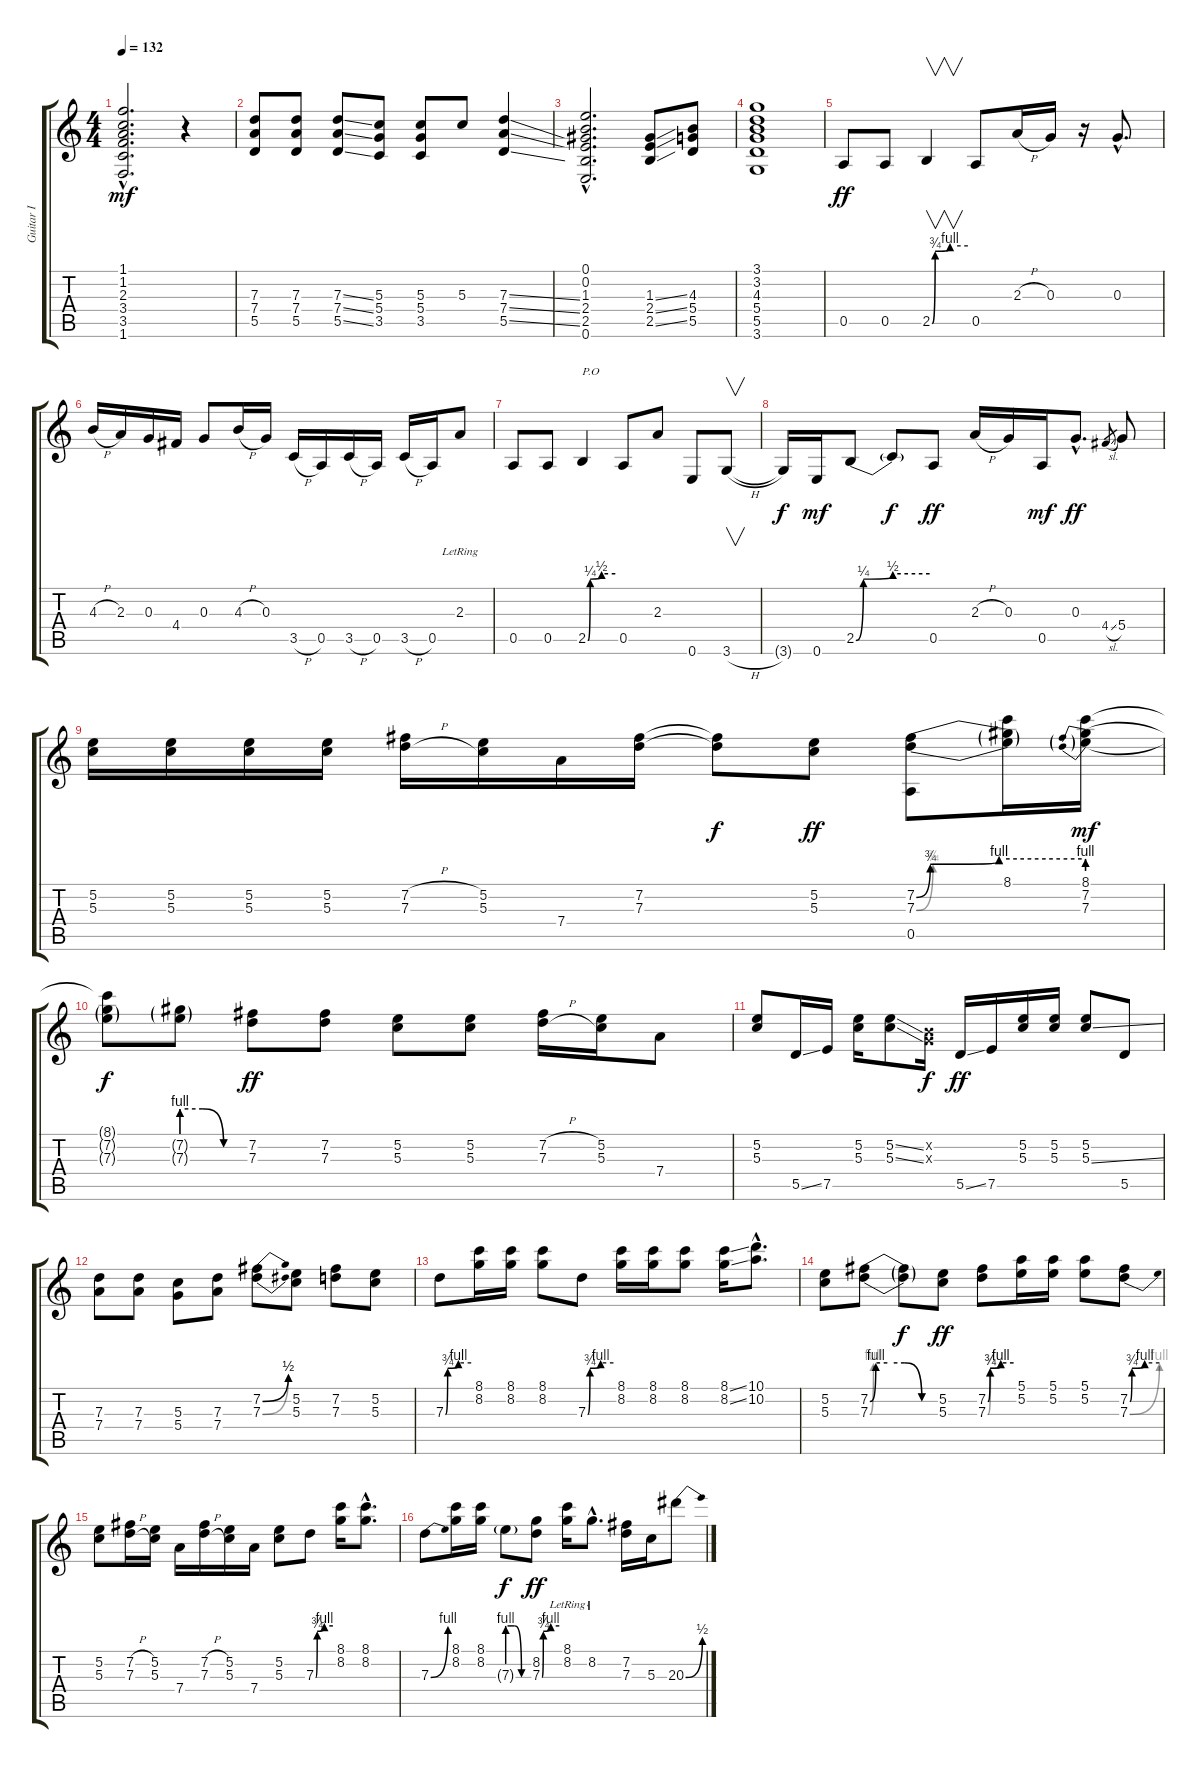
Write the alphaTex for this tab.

\track ("Guitar I" "Guitar I") {instrument overdrivenguitar}
\staff {score tabs}
\tuning (E4 B3 G3 D3 A2 E2) {hide}
\ts (4 4)
\tempo 132
\clef g2
\ks c
(1.1{hac} 1.2{hac} 2.3{hac} 3.4{hac} 3.5{hac} 1.6{hac}).2{d dy mf} r.4 |
(7.3 7.4 5.5).8 (7.3 7.4 5.5).8 (7.3{ss} 7.4{ss} 5.5{ss}).8 (5.3 5.4 3.5).8 (5.3 5.4 3.5).8 5.3.8 (7.3{ss} 7.4{ss} 5.5{ss}).4 |
(0.1{hac} 0.2{hac} 1.3{hac} 2.4{hac} 2.5{hac} 0.6{hac}).2{d} (1.3{ss} 2.4{ss} 2.5{ss}).8 (4.3 5.4 5.5).8 |
(3.1 3.2 4.3 5.4 5.5 3.6).1 |
0.5.8{dy ff} 0.5.8 2.5{be (custom 0 0 5 3 30 4 60 4)}.4{v} 0.5.8 2.3{h}.16 0.3.16 r.16 0.3{hac}.8{d} |
4.3{h}.16 2.3.16 0.3.16 4.4.16 0.3.8 4.3{h}.16 0.3.16 3.5{h}.16 0.5.16 3.5{h}.16 0.5.16 3.5{h}.16 0.5.16 2.3{lr}.8 |
0.5.8 0.5.8 2.5{be (custom 0 0 5 1 30 2 60 2)}.4{txt "P.O"} 0.5.8 2.3.8 0.6.8 3.6{h}.8{v} |
3.6{t}.16{dy f} 0.6.16{dy mf} 2.5{be (custom 0 0 6 1 30 2 60 2)}.8 2.5{t}.8{dy f} 0.5.8{dy ff} 2.3{h}.16 0.3.16 0.5.16{dy mf} 0.3{hac}.8{d dy ff} 4.4{sl}.8{gr} 5.4.8 |
(5.2 5.3).16 (5.2 5.3).16 (5.2 5.3).16 (5.2 5.3).16 (7.2{h} 7.3{h}).16 (5.2 5.3).16 7.4.16 (7.2 7.3).16 (7.2{t} 7.3{t}).8{dy f} (5.2 5.3).8{dy ff} (7.2{be (custom 0 0 5 3 30 4 60 4)} 7.3{be (custom 0 0 6 3 30 4 60 4)} 0.5).8 (8.1 7.2{t} 7.3{t}).16 (8.1 7.2{be (prebend 0 4 60 4)} 7.3{be (prebend 0 4 60 4)}).16{dy mf} |
(8.1{t} 7.2{t} 7.3{t}).8{dy f} (7.2{be (custom 0 4 20 4 40 0 60 0) g} 7.3{be (custom 0 4 20 4 40 0 60 0) g}).8 (7.2 7.3).8{dy ff} (7.2 7.3).8 (5.2 5.3).8 (5.2 5.3).8 (7.2{h} 7.3{h}).16 (5.2 5.3).16 7.4.8 |
(5.2 5.3).8 5.5{ss}.16 7.5.16 (5.2 5.3).16 (5.2{ss} 5.3{ss}).8 (0.2{x} 0.3{x}).16{dy f} 5.5{ss}.16{dy ff} 7.5.16 (5.2 5.3).16 (5.2 5.3).16 (5.2 5.3{ss}).8 5.5.8 |
(7.3 7.4).8 (7.3 7.4).8 (5.3 5.4).8 (7.3 7.4).8 (7.2{be (bend 0 0 60 2)} 7.3{be (bend 0 0 60 2)}).8 (5.2 5.3).8 (7.2 7.3).8 (5.2 5.3).8 |
7.3{be (custom 0 0 5 3 30 4 60 4)}.8 (8.1 8.2).16 (8.1 8.2).16 (8.1 8.2).8 7.3{be (custom 0 0 5 3 30 4 60 4)}.8 (8.1 8.2).16 (8.1 8.2).16 (8.1 8.2).8 (8.1{ss} 8.2{ss}).16 (10.1{hac} 10.2{hac}).8{d} |
(5.2 5.3).8 (7.2{be (custom 0 0 5 4 15 4 30 4 45 0 60 0)} 7.3{be (custom 0 0 3 4 15 4 30 4 45 0 60 0)}).8 (7.2{t} 7.3{t}).8{dy f} (5.2 5.3).8{dy ff} (7.2{be (custom 0 0 5 3 30 4 60 4)} 7.3{be (custom 0 0 6 3 30 4 60 4)}).8 (5.1 5.2).16 (5.1 5.2).16 (5.1 5.2).8 (7.2{be (custom 0 0 4 3 30 4 60 4)} 7.3{be (bend 0 0 60 4)}).8 |
(5.2 5.3).8 (7.2{h} 7.3{h}).16 (5.2 5.3).16 7.4.16 (7.2{h} 7.3{h}).16 (5.2 5.3).16 7.4.16 (5.2 5.3).8 7.3{be (custom 0 0 5 3 30 4 60 4)}.8 (8.1 8.2).16 (8.1{hac} 8.2{hac}).8{d} |
7.3{be (bend 0 0 60 4)}.8 (8.1 8.2).16 (8.1 8.2).16 7.3{be (custom 0 4 20 4 40 0 60 0) g}.8{dy f} (8.2 7.3{be (custom 0 0 4 3 30 4 60 4)}).8{dy ff} (8.1{lr} 8.2).16 8.2{hac lr}.8{d} (7.2 7.3).16 5.3.16 20.3{be (bend 0 0 60 2)}.8
